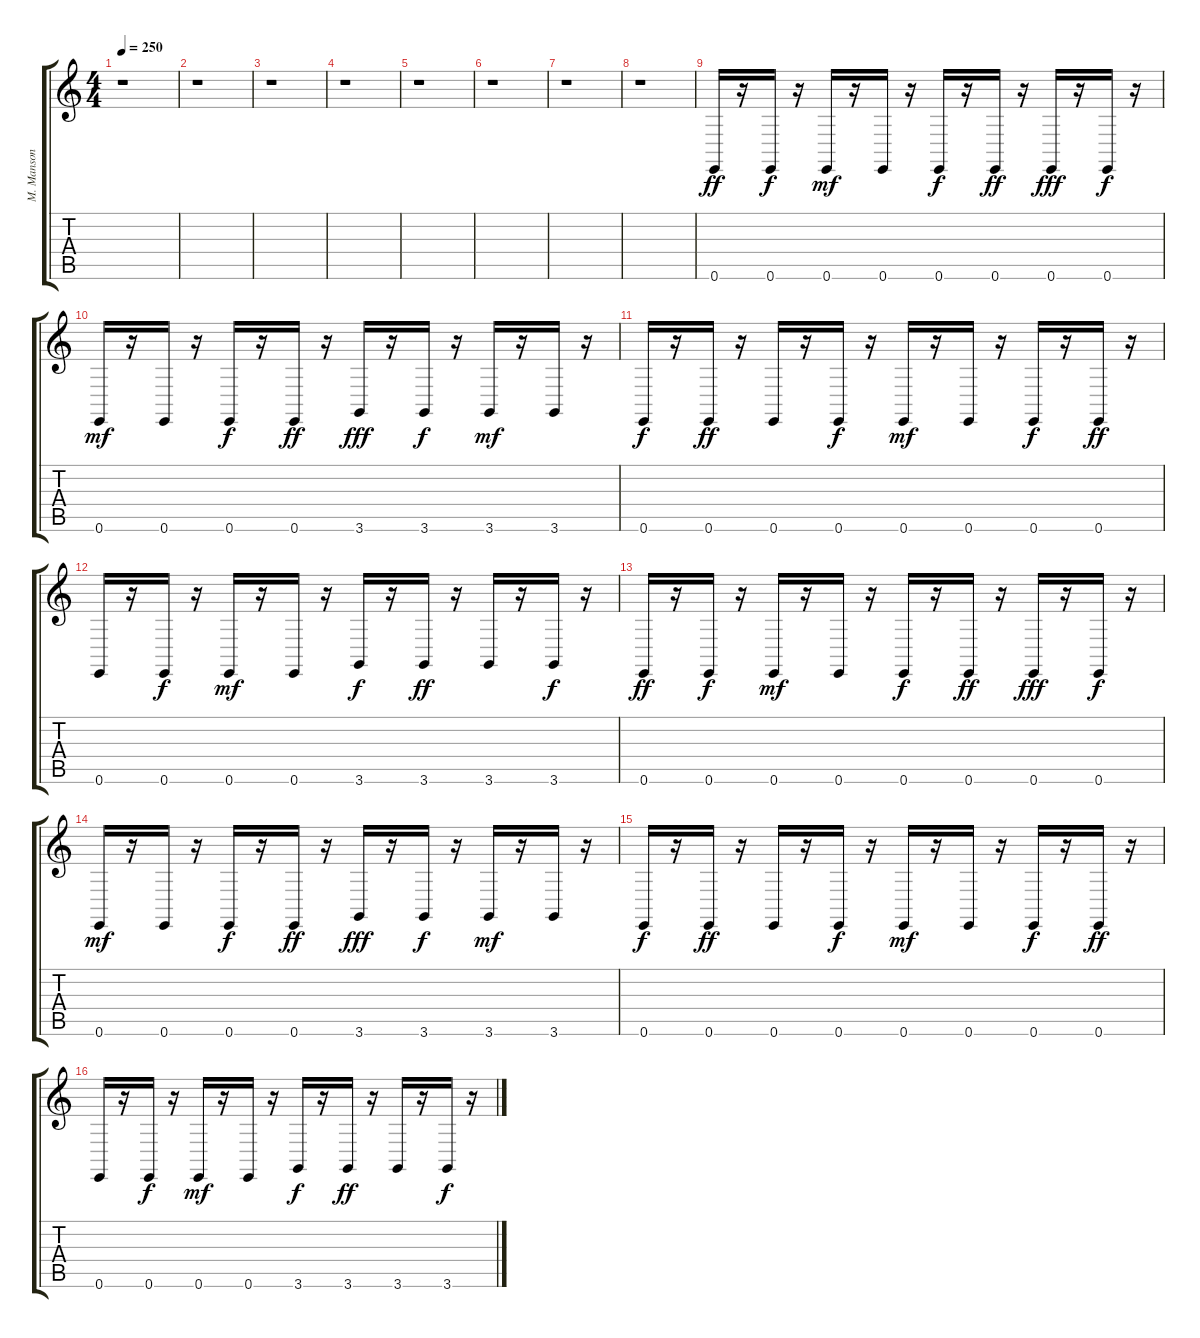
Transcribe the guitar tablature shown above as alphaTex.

\track ("M. Manson" "M. Manson") {instrument lead1square}
\staff {score tabs}
\tuning (E4 B3 G3 D3 A2 E2) {hide}
\ts (4 4)
\tempo 250
\clef g2
\ks c
r.1{dy ff instrument lead1square} |
r.1 |
r.1 |
r.1 |
r.1 |
r.1 |
r.1 |
r.1 |
0.6.16 r.16 0.6.16{dy f} r.16 0.6.16{dy mf} r.16 0.6.16 r.16 0.6.16{dy f} r.16 0.6.16{dy ff} r.16 0.6.16{dy fff} r.16 0.6.16{dy f} r.16 |
0.6.16{dy mf} r.16 0.6.16 r.16 0.6.16{dy f} r.16 0.6.16{dy ff} r.16 3.6.16{dy fff} r.16 3.6.16{dy f} r.16 3.6.16{dy mf} r.16 3.6.16 r.16 |
0.6.16{dy f} r.16 0.6.16{dy ff} r.16 0.6.16 r.16 0.6.16{dy f} r.16 0.6.16{dy mf} r.16 0.6.16 r.16 0.6.16{dy f} r.16 0.6.16{dy ff} r.16 |
0.6.16 r.16 0.6.16{dy f} r.16 0.6.16{dy mf} r.16 0.6.16 r.16 3.6.16{dy f} r.16 3.6.16{dy ff} r.16 3.6.16 r.16 3.6.16{dy f} r.16 |
0.6.16{dy ff} r.16 0.6.16{dy f} r.16 0.6.16{dy mf} r.16 0.6.16 r.16 0.6.16{dy f} r.16 0.6.16{dy ff} r.16 0.6.16{dy fff} r.16 0.6.16{dy f} r.16 |
0.6.16{dy mf} r.16 0.6.16 r.16 0.6.16{dy f} r.16 0.6.16{dy ff} r.16 3.6.16{dy fff} r.16 3.6.16{dy f} r.16 3.6.16{dy mf} r.16 3.6.16 r.16 |
0.6.16{dy f} r.16 0.6.16{dy ff} r.16 0.6.16 r.16 0.6.16{dy f} r.16 0.6.16{dy mf} r.16 0.6.16 r.16 0.6.16{dy f} r.16 0.6.16{dy ff} r.16 |
0.6.16 r.16 0.6.16{dy f} r.16 0.6.16{dy mf} r.16 0.6.16 r.16 3.6.16{dy f} r.16 3.6.16{dy ff} r.16 3.6.16 r.16 3.6.16{dy f} r.16
